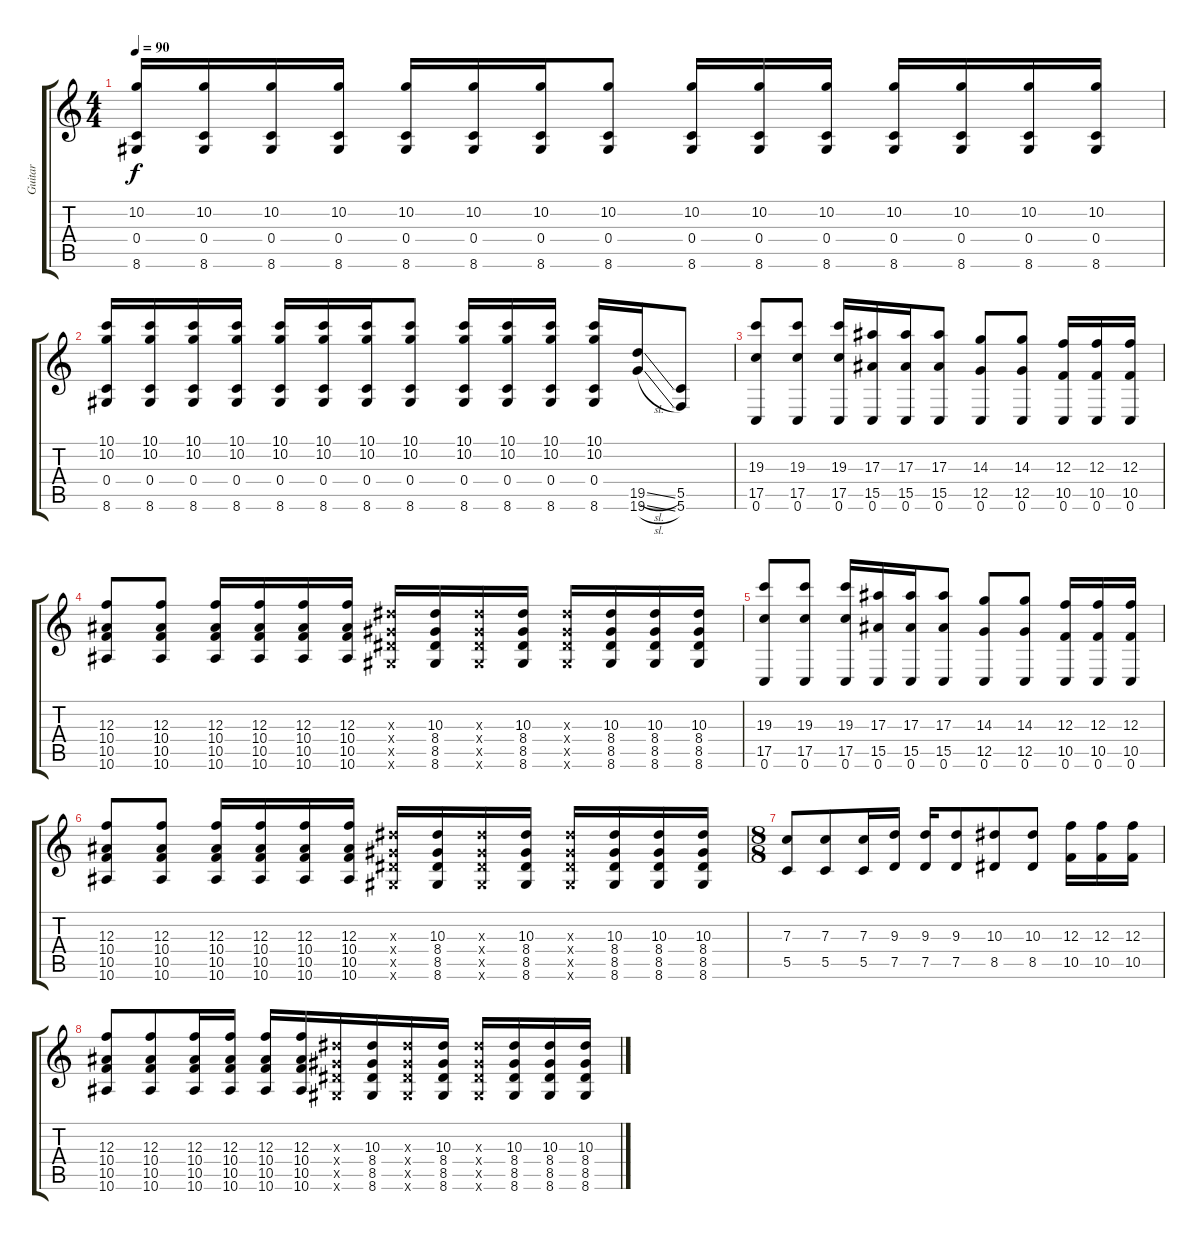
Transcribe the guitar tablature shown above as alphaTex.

\track ("Guitar" "Guitar") {instrument overdrivenguitar}
\staff {score tabs}
\tuning (D4 A3 F3 C3 G2 C2) {hide}
\ts (4 4)
\tempo 90
\clef g2
\ks c
(10.2 0.4 8.6).16{dy f} (10.2 0.4 8.6).16 (10.2 0.4 8.6).16 (10.2 0.4 8.6).16 (10.2 0.4 8.6).16 (10.2 0.4 8.6).16 (10.2 0.4 8.6).16 (10.2 0.4 8.6).8 (10.2 0.4 8.6).16 (10.2 0.4 8.6).16 (10.2 0.4 8.6).16 (10.2 0.4 8.6).16 (10.2 0.4 8.6).16 (10.2 0.4 8.6).16 (10.2 0.4 8.6).16 |
(10.1 10.2 0.4 8.6).16 (10.1 10.2 0.4 8.6).16 (10.1 10.2 0.4 8.6).16 (10.1 10.2 0.4 8.6).16 (10.1 10.2 0.4 8.6).16 (10.1 10.2 0.4 8.6).16 (10.1 10.2 0.4 8.6).16 (10.1 10.2 0.4 8.6).8 (10.1 10.2 0.4 8.6).16 (10.1 10.2 0.4 8.6).16 (10.1 10.2 0.4 8.6).16 (10.1 10.2 0.4 8.6).16 (19.5{sl} 19.6{sl}).16{volume 16 instrument distortionguitar} (5.5 5.6).8 |
(19.3 17.5 0.6).8 (19.3 17.5 0.6).8 (19.3 17.5 0.6).16 (17.3 15.5 0.6).16 (17.3 15.5 0.6).16 (17.3 15.5 0.6).8 (14.3 12.5 0.6).8 (14.3 12.5 0.6).8 (12.3 10.5 0.6).16 (12.3 10.5 0.6).16 (12.3 10.5 0.6).16 |
(12.3 10.4 10.5 10.6).8 (12.3 10.4 10.5 10.6).8 (12.3 10.4 10.5 10.6).16 (12.3 10.4 10.5 10.6).16 (12.3 10.4 10.5 10.6).16 (12.3 10.4 10.5 10.6).16 (10.3{x} 8.4{x} 8.5{x} 8.6{x}).16 (10.3 8.4 8.5 8.6).16 (10.3{x} 8.4{x} 8.5{x} 8.6{x}).16 (10.3 8.4 8.5 8.6).16 (10.3{x} 8.4{x} 8.5{x} 8.6{x}).16 (10.3 8.4 8.5 8.6).16 (10.3 8.4 8.5 8.6).16 (10.3 8.4 8.5 8.6).16 |
(19.3 17.5 0.6).8 (19.3 17.5 0.6).8 (19.3 17.5 0.6).16 (17.3 15.5 0.6).16 (17.3 15.5 0.6).16 (17.3 15.5 0.6).8 (14.3 12.5 0.6).8 (14.3 12.5 0.6).8 (12.3 10.5 0.6).16 (12.3 10.5 0.6).16 (12.3 10.5 0.6).16 |
(12.3 10.4 10.5 10.6).8 (12.3 10.4 10.5 10.6).8 (12.3 10.4 10.5 10.6).16 (12.3 10.4 10.5 10.6).16 (12.3 10.4 10.5 10.6).16 (12.3 10.4 10.5 10.6).16 (10.3{x} 8.4{x} 8.5{x} 8.6{x}).16 (10.3 8.4 8.5 8.6).16 (10.3{x} 8.4{x} 8.5{x} 8.6{x}).16 (10.3 8.4 8.5 8.6).16 (10.3{x} 8.4{x} 8.5{x} 8.6{x}).16 (10.3 8.4 8.5 8.6).16 (10.3 8.4 8.5 8.6).16 (10.3 8.4 8.5 8.6).16 |
\ts (8 8)
(7.3 5.5).8 (7.3 5.5).8 (7.3 5.5).16 (9.3 7.5).16 (9.3 7.5).16 (9.3 7.5).8 (10.3 8.5).8 (10.3 8.5).8 (12.3 10.5).16 (12.3 10.5).16 (12.3 10.5).16 |
(12.3 10.4 10.5 10.6).8 (12.3 10.4 10.5 10.6).8 (12.3 10.4 10.5 10.6).16 (12.3 10.4 10.5 10.6).16 (12.3 10.4 10.5 10.6).16 (12.3 10.4 10.5 10.6).16 (10.3{x} 8.4{x} 8.5{x} 8.6{x}).16 (10.3 8.4 8.5 8.6).16 (10.3{x} 8.4{x} 8.5{x} 8.6{x}).16 (10.3 8.4 8.5 8.6).16 (10.3{x} 8.4{x} 8.5{x} 8.6{x}).16 (10.3 8.4 8.5 8.6).16 (10.3 8.4 8.5 8.6).16 (10.3 8.4 8.5 8.6).16
